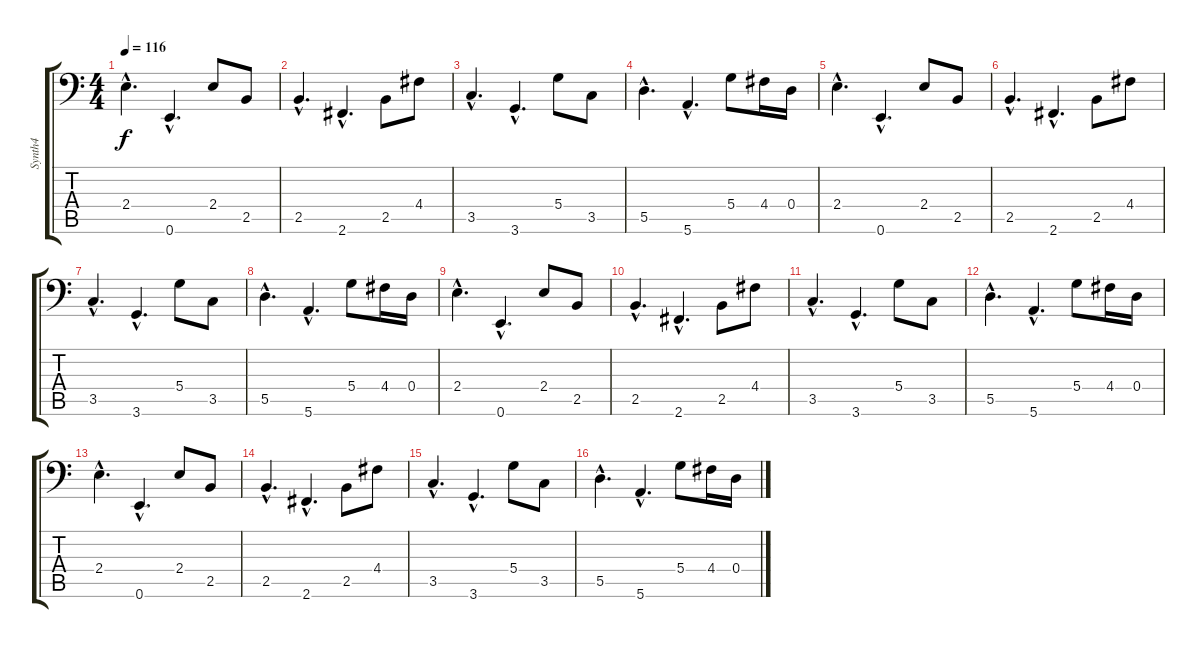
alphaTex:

\track ("Synth4" "Synth4") {instrument fretlessbass}
\staff {score tabs}
\tuning (E3 B2 G2 D2 A1 E1) {hide}
\ts (4 4)
\tempo 116
\clef f4
\ks c
2.4{hac}.4{d dy f} 0.6{hac}.4{d} 2.4.8 2.5.8 |
2.5{hac}.4{d} 2.6{hac}.4{d} 2.5.8 4.4.8 |
3.5{hac}.4{d} 3.6{hac}.4{d} 5.4.8 3.5.8 |
5.5{hac}.4{d} 5.6{hac}.4{d} 5.4.8 4.4.16 0.4.16 |
2.4{hac}.4{d} 0.6{hac}.4{d} 2.4.8 2.5.8 |
2.5{hac}.4{d} 2.6{hac}.4{d} 2.5.8 4.4.8 |
3.5{hac}.4{d} 3.6{hac}.4{d} 5.4.8 3.5.8 |
5.5{hac}.4{d} 5.6{hac}.4{d} 5.4.8 4.4.16 0.4.16 |
2.4{hac}.4{d} 0.6{hac}.4{d} 2.4.8 2.5.8 |
2.5{hac}.4{d} 2.6{hac}.4{d} 2.5.8 4.4.8 |
3.5{hac}.4{d} 3.6{hac}.4{d} 5.4.8 3.5.8 |
5.5{hac}.4{d} 5.6{hac}.4{d} 5.4.8 4.4.16 0.4.16 |
2.4{hac}.4{d} 0.6{hac}.4{d} 2.4.8 2.5.8 |
2.5{hac}.4{d} 2.6{hac}.4{d} 2.5.8 4.4.8 |
3.5{hac}.4{d} 3.6{hac}.4{d} 5.4.8 3.5.8 |
5.5{hac}.4{d} 5.6{hac}.4{d} 5.4.8 4.4.16 0.4.16
